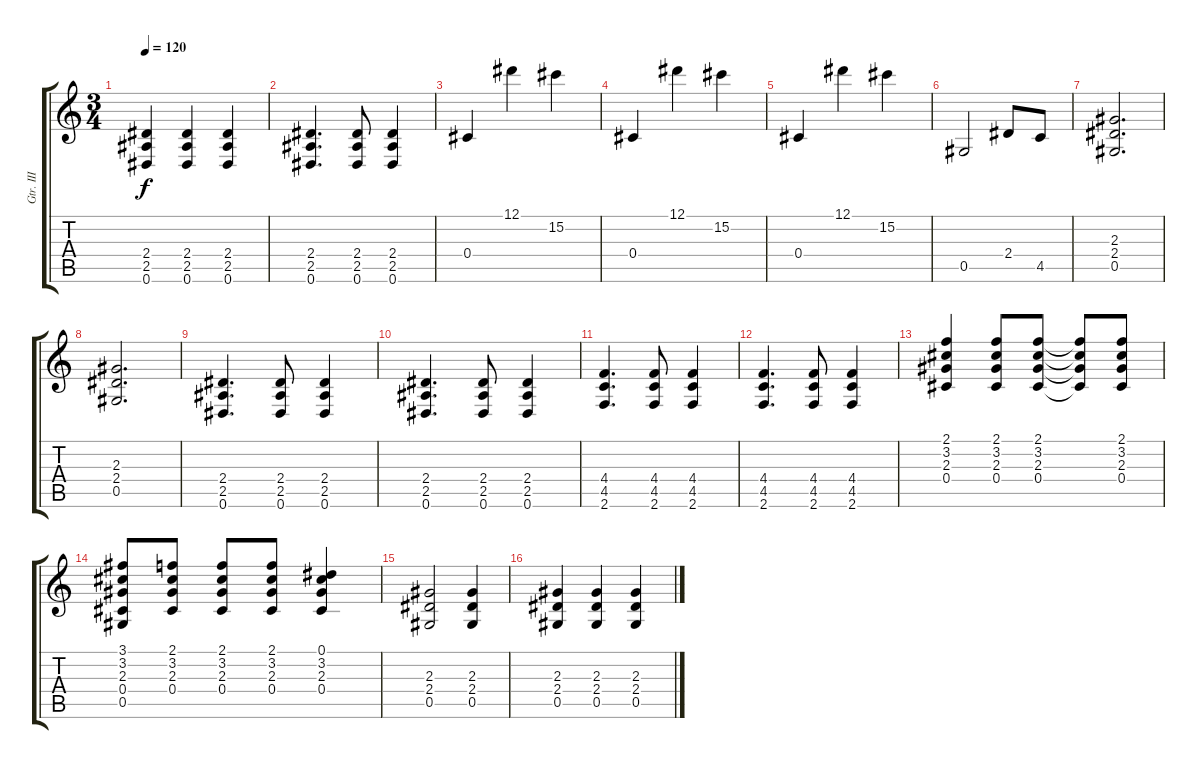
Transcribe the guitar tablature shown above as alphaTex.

\track ("Gtr. III" "Gtr. III") {instrument acousticguitarsteel}
\staff {score tabs}
\tuning (Eb4 Bb3 Gb3 Db3 Ab2 Eb2) {hide}
\ts (3 4)
\tempo 120
\clef g2
\ks c
(2.4 2.5 0.6).4{dy f} (2.4 2.5 0.6).4 (2.4 2.5 0.6).4 |
(2.4 2.5 0.6).4{d} (2.4 2.5 0.6).8 (2.4 2.5 0.6).4 |
0.4.4 12.1.4 15.2.4 |
0.4.4 12.1.4 15.2.4 |
0.4.4 12.1.4 15.2.4 |
0.5.2 2.4.8 4.5.8 |
(2.3 2.4 0.5).2{d} |
(2.3 2.4 0.5).2{d} |
(2.4 2.5 0.6).4{d} (2.4 2.5 0.6).8 (2.4 2.5 0.6).4 |
(2.4 2.5 0.6).4{d} (2.4 2.5 0.6).8 (2.4 2.5 0.6).4 |
(4.4 4.5 2.6).4{d} (4.4 4.5 2.6).8 (4.4 4.5 2.6).4 |
(4.4 4.5 2.6).4{d} (4.4 4.5 2.6).8 (4.4 4.5 2.6).4 |
(2.1 3.2 2.3 0.4).4 (2.1 3.2 2.3 0.4).8 (2.1 3.2 2.3 0.4).8 (2.1{t} 3.2{t} 2.3{t} 0.4{t}).8 (2.1 3.2 2.3 0.4).8 |
(3.1 3.2 2.3 0.4 0.5).8 (2.1 3.2 2.3 0.4).8 (2.1 3.2 2.3 0.4).8 (2.1 3.2 2.3 0.4).8 (0.1 3.2 2.3 0.4).4 |
(2.3 2.4 0.5).2 (2.3 2.4 0.5).4 |
(2.3 2.4 0.5).4 (2.3 2.4 0.5).4 (2.3 2.4 0.5).4
